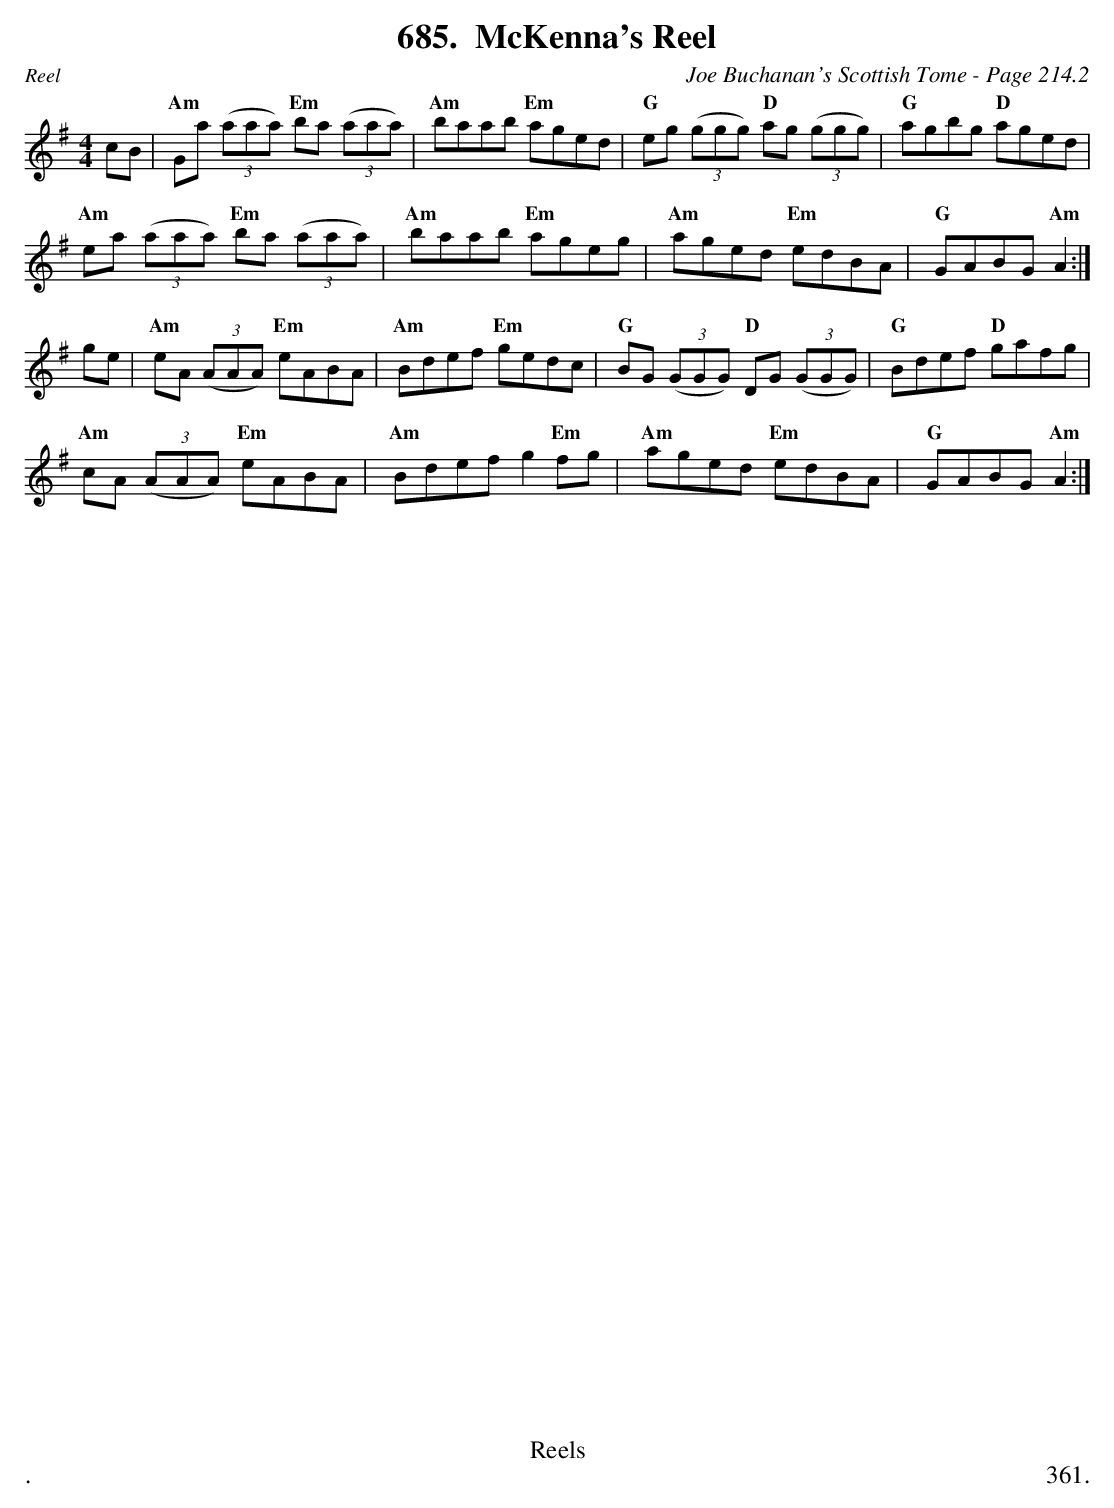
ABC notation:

X:1
T:McKenna's Reel
C:Joe Buchanan's Scottish Tome - Page 214.2
L:1/8
M:4/4
K:G
cB | "Am"Ga ((3aaa) "Em"ba ((3aaa) | "Am"baab "Em"aged | "G"eg ((3ggg) "D"ag ((3ggg) | "G"agbg "D"aged |
"Am"ea ((3aaa) "Em"ba ((3aaa) | "Am"baab "Em"ageg | "Am"aged "Em"edBA | "G"GABG "Am"A2 :|
ge | "Am"eA ((3AAA) "Em"eABA | "Am"Bdef "Em"gedc | "G"BG ((3GGG) "D"DG ((3GGG) | "G"Bdef "D"gafg |
"Am"cA ((3AAA) "Em"eABA | "Am"Bdef g2 "Em"fg | "Am"aged "Em"edBA | "G"GABG "Am"A2 :|
